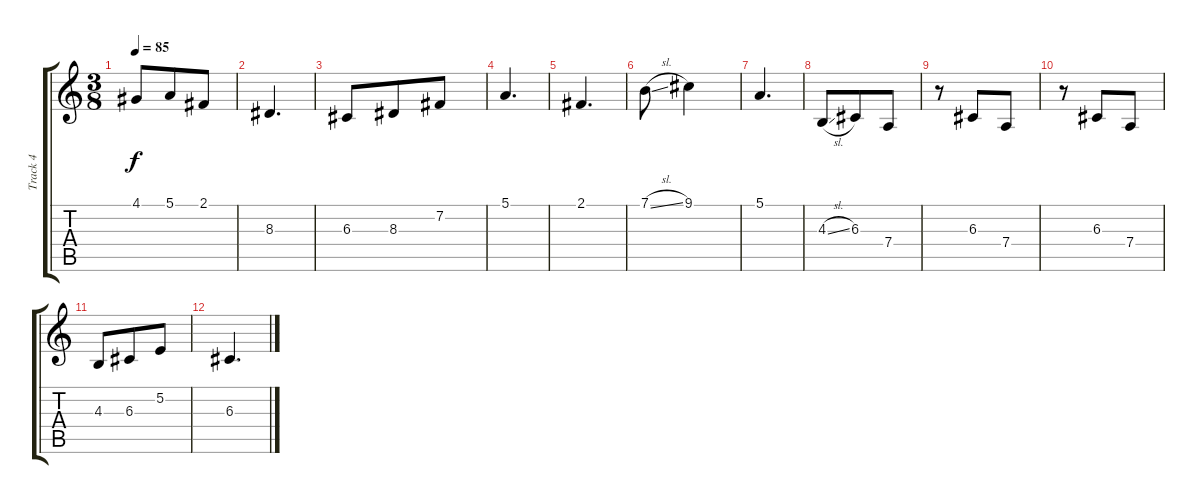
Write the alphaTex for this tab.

\track ("Track 4" "Track 4") {instrument brightacousticpiano}
\staff {score tabs}
\tuning (E4 B3 G3 D3 A2 E2) {hide}
\ts (3 8)
\tempo 85
\clef g2
\ks c
4.1.8{dy f} 5.1.8 2.1.8 |
8.3.4{d} |
6.3.8 8.3.8 7.2.8 |
5.1.4{d} |
2.1.4{d} |
7.1{sl}.8 9.1.4 |
5.1.4{d} |
4.3{sl}.8 6.3.8 7.4.8 |
r.8 6.3.8 7.4.8 |
r.8 6.3.8 7.4.8 |
4.3.8 6.3.8 5.2.8 |
6.3.4{d}
